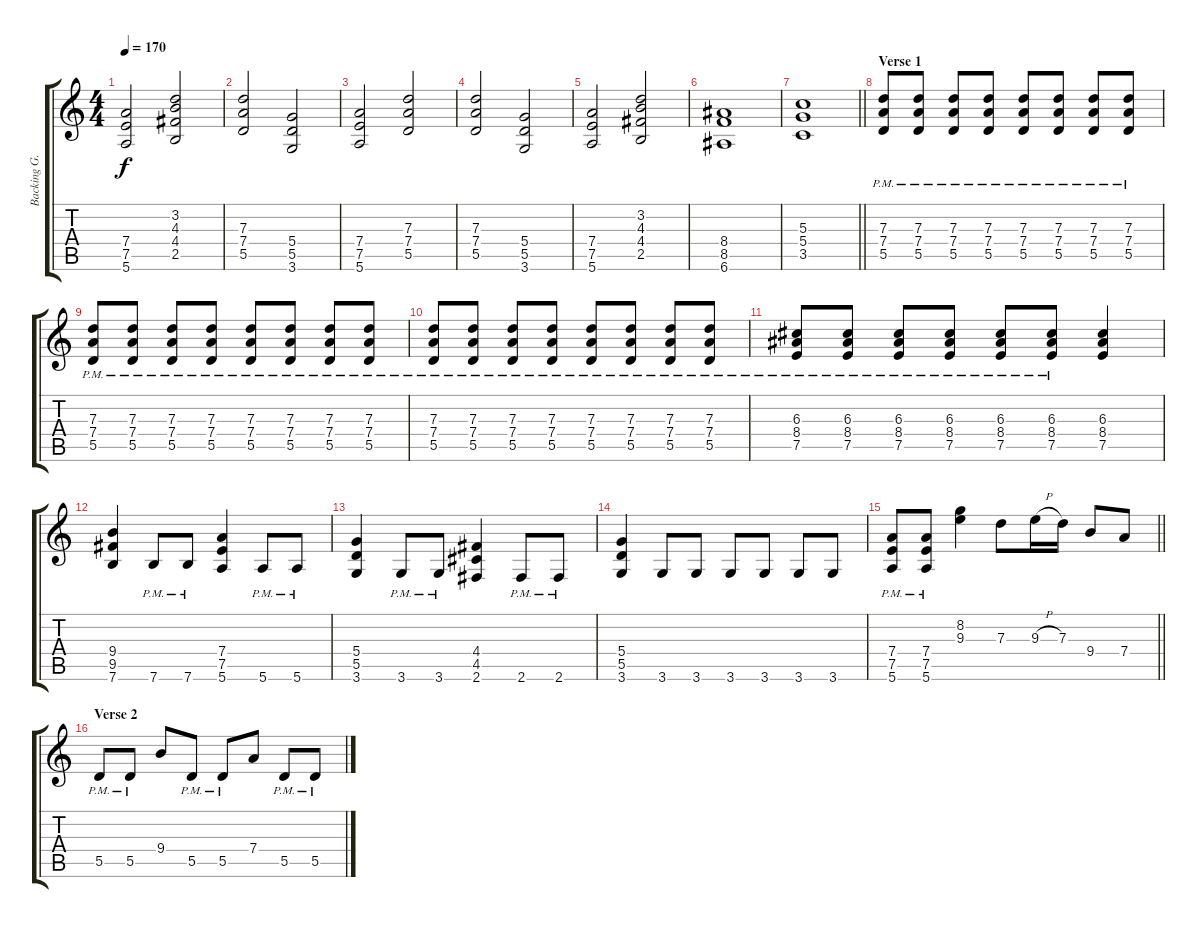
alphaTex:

\track ("Backing G. 2" "Backing G.") {instrument overdrivenguitar}
\staff {score tabs}
\tuning (E4 B3 G3 D3 A2 E2) {hide}
\ts (4 4)
\tempo 170
\clef g2
\ks c
(7.4 7.5 5.6).2{dy f} (3.2 4.3 4.4 2.5).2 |
(7.3 7.4 5.5).2 (5.4 5.5 3.6).2 |
(7.4 7.5 5.6).2 (7.3 7.4 5.5).2 |
(7.3 7.4 5.5).2 (5.4 5.5 3.6).2 |
(7.4 7.5 5.6).2 (3.2 4.3 4.4 2.5).2 |
(8.4 8.5 6.6).1 |
\barLineRight lightlight
(5.3 5.4 3.5).1 |
\section ("" "Verse 1")
(7.3{pm} 7.4{pm} 5.5{pm}).8 (7.3{pm} 7.4{pm} 5.5{pm}).8 (7.3{pm} 7.4{pm} 5.5{pm}).8 (7.3{pm} 7.4{pm} 5.5{pm}).8 (7.3{pm} 7.4{pm} 5.5{pm}).8 (7.3{pm} 7.4{pm} 5.5{pm}).8 (7.3{pm} 7.4{pm} 5.5{pm}).8 (7.3{pm} 7.4{pm} 5.5{pm}).8 |
(7.3{pm} 7.4{pm} 5.5{pm}).8 (7.3{pm} 7.4{pm} 5.5{pm}).8 (7.3{pm} 7.4{pm} 5.5{pm}).8 (7.3{pm} 7.4{pm} 5.5{pm}).8 (7.3{pm} 7.4{pm} 5.5{pm}).8 (7.3{pm} 7.4{pm} 5.5{pm}).8 (7.3{pm} 7.4{pm} 5.5{pm}).8 (7.3{pm} 7.4{pm} 5.5{pm}).8 |
(7.3{pm} 7.4{pm} 5.5{pm}).8 (7.3{pm} 7.4{pm} 5.5{pm}).8 (7.3{pm} 7.4{pm} 5.5{pm}).8 (7.3{pm} 7.4{pm} 5.5{pm}).8 (7.3{pm} 7.4{pm} 5.5{pm}).8 (7.3{pm} 7.4{pm} 5.5{pm}).8 (7.3{pm} 7.4{pm} 5.5{pm}).8 (7.3{pm} 7.4{pm} 5.5{pm}).8 |
(6.3 8.4 7.5{pm}).8 (6.3 8.4 7.5{pm}).8 (6.3 8.4 7.5{pm}).8 (6.3 8.4 7.5{pm}).8 (6.3 8.4 7.5{pm}).8 (6.3 8.4 7.5{pm}).8 (6.3 8.4 7.5).4 |
(9.4 9.5 7.6).4 7.6{pm}.8 7.6{pm}.8 (7.4 7.5 5.6).4 5.6{pm}.8 5.6{pm}.8 |
(5.4 5.5 3.6).4 3.6{pm}.8 3.6{pm}.8 (4.4 4.5 2.6).4 2.6{pm}.8 2.6{pm}.8 |
(5.4 5.5 3.6).4 3.6.8 3.6.8 3.6.8 3.6.8 3.6.8 3.6.8 |
\barLineRight lightlight
(7.4 7.5 5.6{pm}).8 (7.4 7.5 5.6{pm}).8 (8.2 9.3).4 7.3.8 9.3{h}.16 7.3.16 9.4.8 7.4.8 |
\section ("" "Verse 2")
5.5{pm}.8 5.5{pm}.8 9.4.8 5.5{pm}.8 5.5{pm}.8 7.4.8 5.5{pm}.8 5.5{pm}.8
